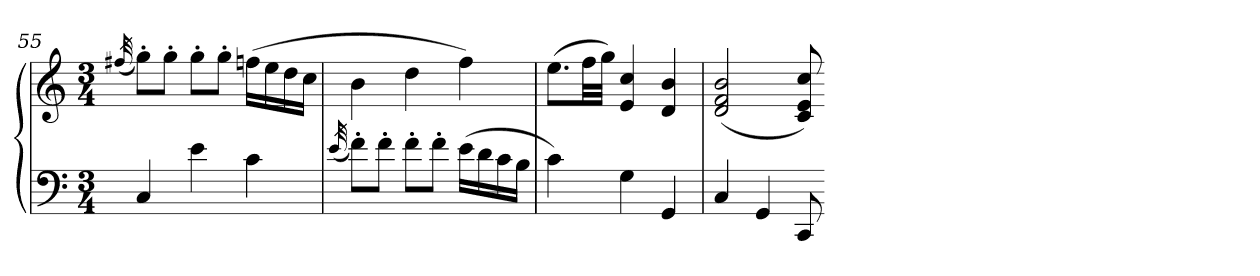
**kern	**kern
*part1	*part1
*staff2	*staff1
*clefF4	*clefG2
*k[]	*k[]
*C:	*C:
*M3/4	*M3/4
=55	=55
.	(32qff#X
4C	8gg'L)
.	8gg'J
4e	8gg'L
.	8gg'J
4c	(16ffnLL
.	16ee
.	16dd
.	16ccJJ
=56	=56
(32qe	.
8f'L)	4b
8f'J	.
8f'L	4dd
8f'J	.
(16eLL	4ff)
16d	.
16c	.
16BJJ	.
=57	=57
4c)	(8.eeL
.	32ffLL
.	32ggJJJ)
4G	4e 4cc
4GG	4d 4b
=58	=58
4C	(2d 2f 2b
4GG	.
8CC	8c 8e 8cc)
=-	=-
*-	*-
